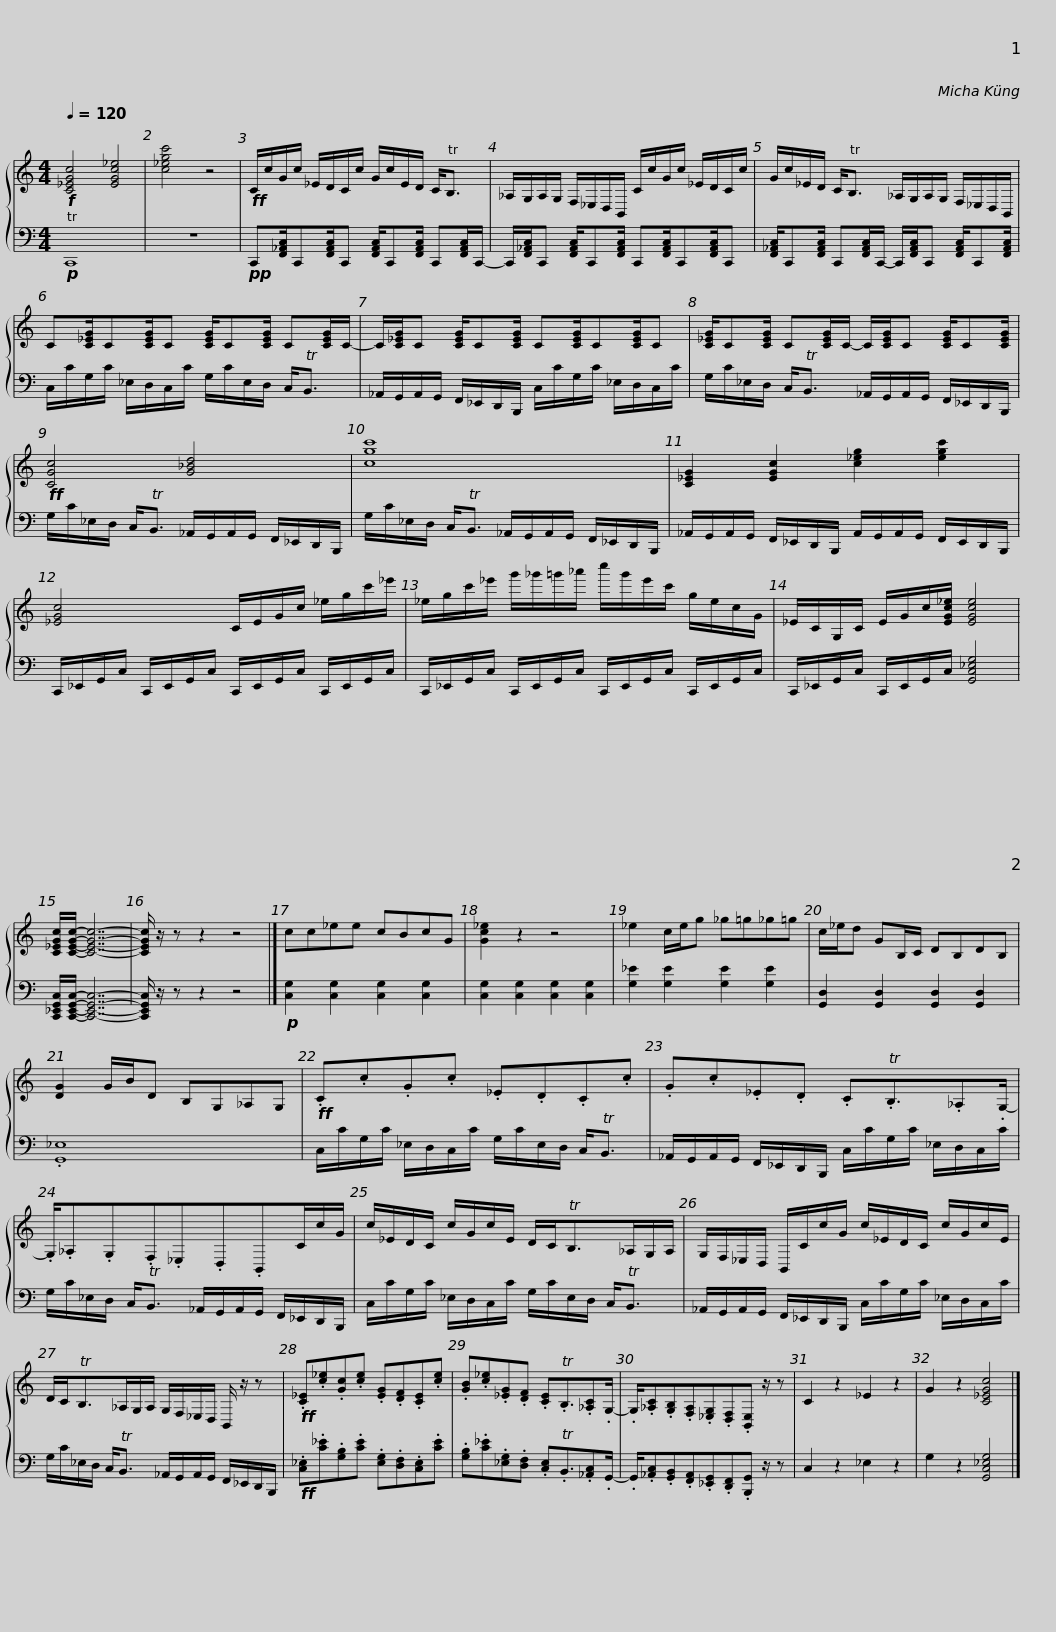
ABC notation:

X:1
%%score { 1 | 2 }
L:1/8
Q:1/4=120
M:4/4
I:linebreak $
K:C
V:1 treble
V:2 bass
V:1
!f! [C_EGc]4 [EGc_e]4 | [c_egc']4 z4 |!ff! C/c/G/c/ _E/D/C/c/ G/c/E/D/ C<TB, | _A,/G,/A,/G,/ F,/_E,/D,/B,,/ C/c/G/c/ _E/D/C/c/ |$ G/c/_E/D/ C<TB, _A,/G,/A,/G,/ F,/_E,/D,/B,,/ | %5
 C[C_EG]/C[CEG]/C [CEG]/C[CEG]/ C[CEG]/C/- |$ C/[C_EG]/C [CEG]/C[CEG]/ C[CEG]/C[CEG]/C | [C_EG]/C[CEG]/ C[CEG]/C/- C/[CEG]/C [CEG]/C[CEG]/ |$!ff! [CGc]4 [G_Bd]4 | [cgc']8 |$ %10
 [C_EG]2 [EGc]2 [c_eg]2 [egc']2 | [_EGc]4 C/E/G/c/ _e/g/c'/_e'/ |$ _e/g/c'/_e'/ g'/_g'/=g'/_a'/ c''/g'/e'/c'/ g/e/c/G/ | _E/C/G,/C/ E/G/c/[EGc_e]/ [EGce]4 | [C_EGc]/[CEGc]/- [CEGc]7- |$ %15
 [CEGc]/ z/ z z2 z4 |] cc_ee cBcG | [Gc_e]2 z2 z4 | _e2 c/e/g _g=g_g=g | c/_e/d GB,/C/ DB,DB, |$ %20
 [DG]2 G/B/D B,G,_A,G, |!ff! .C.c.G.c ._E.D.C.c | .G.c._E.D .C.TB,3/2._A,.G,/- |$ .G,/._A,.G,.F,._E,.D,.B,,C/c/G/ | c/_E/D/C/ c/G/c/E/ D/C<TB,_A,/G,/A,/ |$ %25
 G,/F,/_E,/D,/ B,,/C/c/G/ c/_E/D/C/ c/G/c/E/ | D/C<TB,_A,/G,/A,/ G,/F,/_E,/D,/ B,,/ z/ z |$!ff! .[C_E].[c_e].[Gc].[ce] .[EG].[DF].[CE].[ce] | .[GB].[c_e].[_EG].[DF] .[CE].TB,3/2.[_A,C].G,/- | .G,/.[_A,C].[G,B,].[F,A,].[_E,G,].[D,F,].[B,,E,] z/ z | %30
 C2 z2 _E2 z2 | G2 z2 [C_EGc]4 |] %32
V:2
!p! TC,,8 | z8 |!pp! C,,[F,,_A,,C,]/C,,[F,,A,,C,]/C,, [F,,A,,C,]/C,,[F,,A,,C,]/ C,,[F,,A,,C,]/C,,/- | C,,/[F,,_A,,C,]/C,, [F,,A,,C,]/C,,[F,,A,,C,]/ C,,[F,,A,,C,]/C,,[F,,A,,C,]/C,, |$ [F,,_A,,C,]/C,,[F,,A,,C,]/ C,,[F,,A,,C,]/C,,/- C,,/[F,,A,,C,]/C,, [F,,A,,C,]/C,,[F,,A,,C,]/ | %5
 C,/C/G,/C/ _E,/D,/C,/C/ G,/C/E,/D,/ C,<TB,, |$ _A,,/G,,/A,,/G,,/ F,,/_E,,/D,,/B,,,/ C,/C/G,/C/ _E,/D,/C,/C/ | G,/C/_E,/D,/ C,<TB,, _A,,/G,,/A,,/G,,/ F,,/_E,,/D,,/B,,,/ |$ G,/C/_E,/D,/ C,<TB,, _A,,/G,,/A,,/G,,/ F,,/_E,,/D,,/B,,,/ | G,/C/_E,/D,/ C,<TB,, _A,,/G,,/A,,/G,,/ F,,/_E,,/D,,/B,,,/ |$ %10
 _A,,/G,,/A,,/G,,/ F,,/_E,,/D,,/B,,,/ A,,/G,,/A,,/G,,/ F,,/E,,/D,,/B,,,/ | C,,/_E,,/G,,/C,/ C,,/E,,/G,,/C,/ C,,/E,,/G,,/C,/ C,,/E,,/G,,/C,/ |$ C,,/_E,,/G,,/C,/ C,,/E,,/G,,/C,/ C,,/E,,/G,,/C,/ C,,/E,,/G,,/C,/ | C,,/_E,,/G,,/C,/ C,,/E,,/G,,/C,/ [G,,C,_E,G,]4 | [C,,_E,,G,,C,]/[C,,E,,G,,C,]/- [C,,E,,G,,C,]7- |$ %15
 [C,,E,,G,,C,]/ z/ z z2 z4 |]!p! [C,G,]2 [C,G,]2 [C,G,]2 [C,G,]2 | [C,G,]2 [C,G,]2 [C,G,]2 [C,G,]2 | [G,_E]2 [G,E]2 [G,E]2 [G,E]2 | [G,,D,]2 [G,,D,]2 [G,,D,]2 [G,,D,]2 |$ %20
 .[G,,_E,]8 | C,/C/G,/C/ _E,/D,/C,/C/ G,/C/E,/D,/ C,<TB,, | _A,,/G,,/A,,/G,,/ F,,/_E,,/D,,/B,,,/ C,/C/G,/C/ _E,/D,/C,/C/ |$ G,/C/_E,/D,/ C,<TB,, _A,,/G,,/A,,/G,,/ F,,/_E,,/D,,/B,,,/ | C,/C/G,/C/ _E,/D,/C,/C/ G,/C/E,/D,/ C,<TB,, |$ %25
 _A,,/G,,/A,,/G,,/ F,,/_E,,/D,,/B,,,/ C,/C/G,/C/ _E,/D,/C,/C/ | G,/C/_E,/D,/ C,<TB,, _A,,/G,,/A,,/G,,/ F,,/_E,,/D,,/B,,,/ |$!ff! .[C,_E,].[C_E].[G,B,].[CE] .[E,G,].[D,F,].[C,E,].[CE] | .[G,B,].[C_E].[_E,G,].[D,F,] .[C,E,].TB,,3/2.[_A,,C,].G,,/- | .G,,/.[_A,,C,].[G,,B,,].[F,,A,,].[_E,,G,,].[D,,F,,].[B,,,G,,] z/ z | %30
 C,2 z2 _E,2 z2 | G,2 z2 [G,,C,_E,G,]4 |] %32
